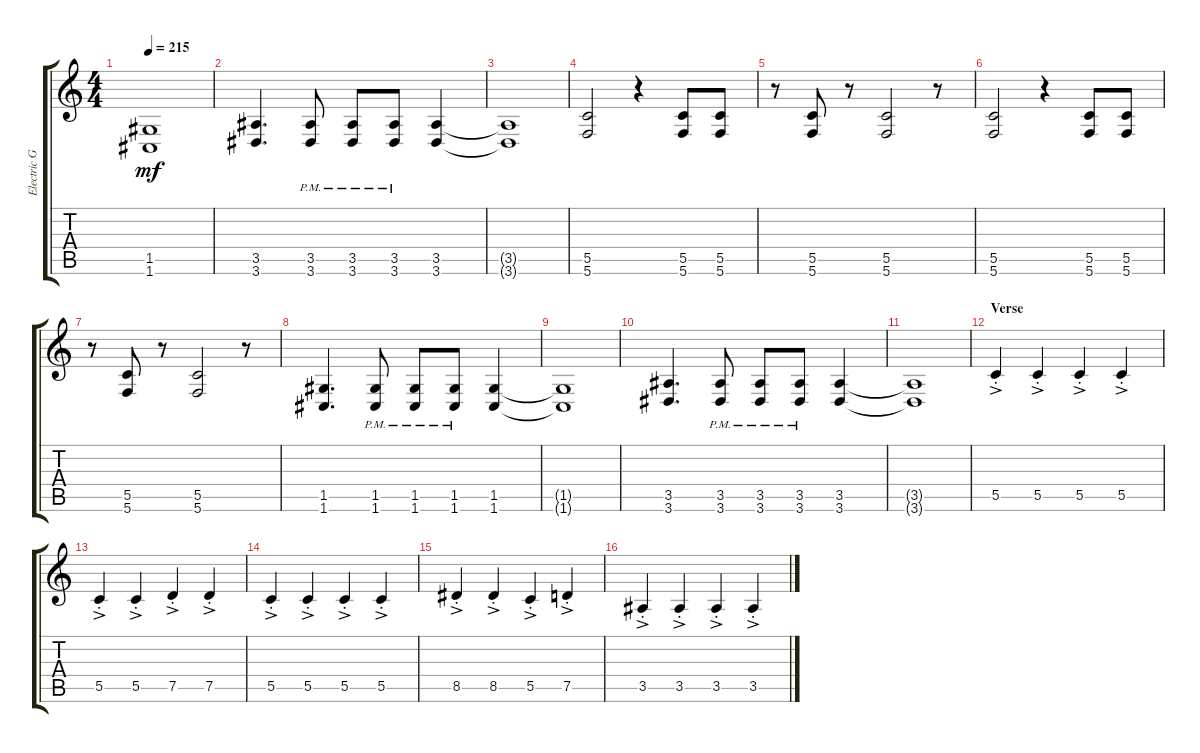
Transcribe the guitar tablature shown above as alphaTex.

\track ("Electric Guitar" "Electric G") {instrument distortionguitar}
\staff {score tabs}
\tuning (D4 A3 F3 C3 G2 C2) {hide}
\ts (4 4)
\tempo 215
\clef g2
\ks c
(1.5{t} 1.6{t}).1{dy mf} |
(3.5 3.6).4{d} (3.5{pm} 3.6{pm}).8 (3.5{pm} 3.6{pm}).8 (3.5{pm} 3.6{pm}).8 (3.5 3.6).4 |
(3.5{t} 3.6{t}).1 |
(5.5 5.6).2 r.4 (5.5 5.6).8 (5.5 5.6).8 |
r.8 (5.5 5.6).8 r.8 (5.5 5.6).2 r.8 |
(5.5 5.6).2 r.4 (5.5 5.6).8 (5.5 5.6).8 |
r.8 (5.5 5.6).8 r.8 (5.5 5.6).2 r.8 |
(1.5 1.6).4{d} (1.5{pm} 1.6{pm}).8 (1.5{pm} 1.6{pm}).8 (1.5{pm} 1.6{pm}).8 (1.5 1.6).4 |
(1.5{t} 1.6{t}).1 |
(3.5 3.6).4{d} (3.5{pm} 3.6{pm}).8 (3.5{pm} 3.6{pm}).8 (3.5{pm} 3.6{pm}).8 (3.5 3.6).4 |
(3.5{t} 3.6{t}).1 |
\section ("" "Verse")
5.5{ac st}.4 5.5{ac st}.4 5.5{ac st}.4 5.5{ac st}.4 |
5.5{ac st}.4 5.5{ac st}.4 7.5{ac st}.4 7.5{ac st}.4 |
5.5{ac st}.4 5.5{ac st}.4 5.5{ac st}.4 5.5{ac st}.4 |
8.5{ac st}.4 8.5{ac st}.4 5.5{ac st}.4 7.5{ac st}.4 |
3.5{ac st}.4 3.5{ac st}.4 3.5{ac st}.4 3.5{ac st}.4
